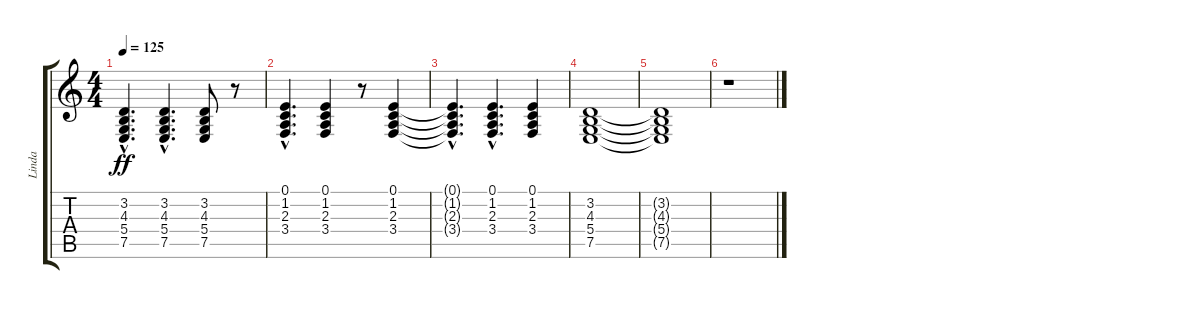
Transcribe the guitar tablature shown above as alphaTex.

\track ("Linda" "Linda") {instrument brightacousticpiano}
\staff {score tabs}
\tuning (E4 B3 G3 D3 A2 E2) {hide}
\ts (4 4)
\tempo 125
\clef g2
\ks c
(3.2{hac} 4.3 5.4{hac} 7.5).4{d dy ff} (3.2{hac} 4.3{hac} 5.4{hac} 7.5{hac}).4{d} (3.2 4.3 5.4 7.5).8 r.8 |
(0.1{hac} 1.2{hac} 2.3{hac} 3.4{hac}).4{d} (0.1 1.2 2.3 3.4).4 r.8 (0.1 1.2 2.3 3.4).4 |
(0.1{hac t} 1.2{hac t} 2.3{hac t} 3.4{hac t}).4{d} (0.1{hac} 1.2{hac} 2.3{hac} 3.4{hac}).4{d} (0.1 1.2 2.3 3.4).4 |
(3.2 4.3 5.4 7.5).1 |
(3.2{t} 4.3{t} 5.4{t} 7.5{t}).1 |
r.1
